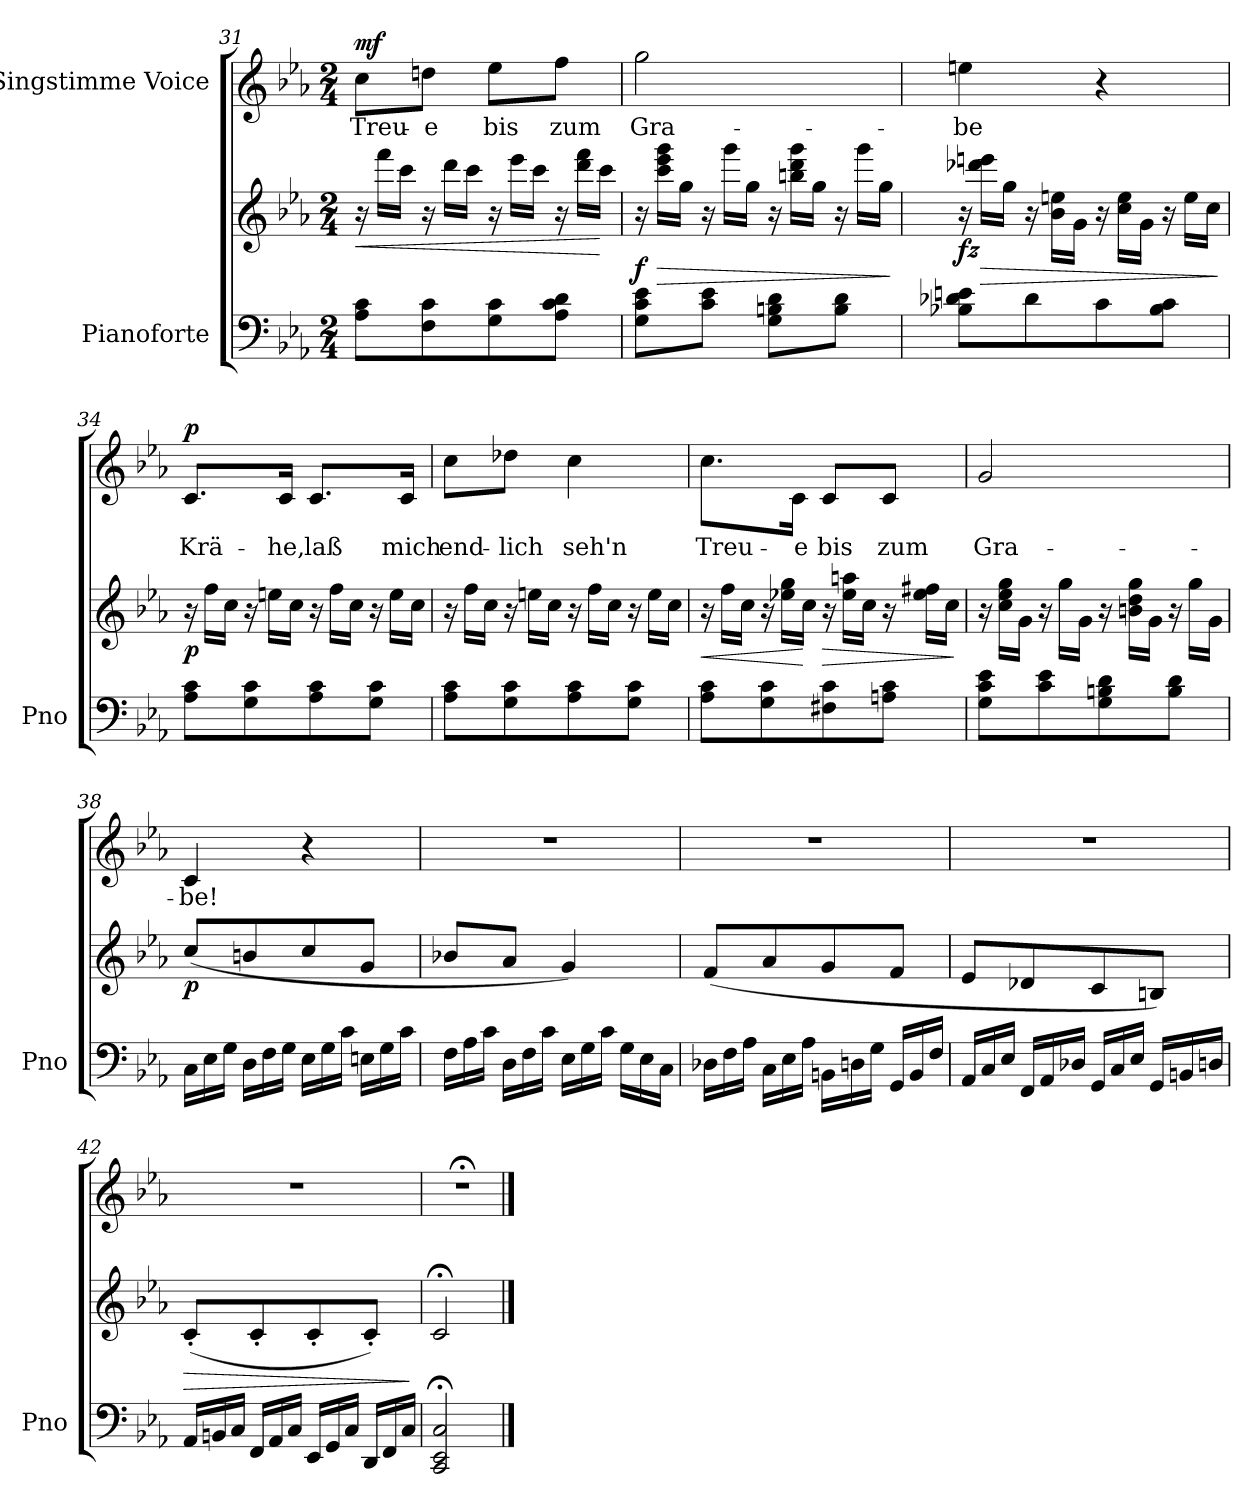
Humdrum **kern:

**kern	**kern	**dynam	**kern	**text	**dynam
*part2	*part2	*part2	*part1	*part1	*part1
*staff3	*staff2	*staff2/3	*staff1	*staff1	*staff1
*I"Pianoforte	*	*	*I"Singstimme Voice	*	*
*I'Pno	*	*	*	*	*
!!LO:LB:g=z
*clefF4	*clefG2	*	*clefG2	*	*
*k[b-e-a-]	*k[b-e-a-]	*	*k[b-e-a-]	*	*
*M2/4	*M2/4	*	*M2/4	*	*
*	*Xtuplet	*	*	*	*
=31	=31	=31	=31	=31	=31
!	!	!LO:HP:b	!	!LO:LY:b	!LO:DY:a
8A-\ 8c\L	24r	<	8cc\L	Treu-	mf
.	24fff\LL	.	.	.	.
.	24ccc\JJ	.	.	.	.
!	!	!	!	!LO:LY:b	!
8F\ 8c\	24r	.	8ddn\J	-e	.
.	24ddd\LL	.	.	.	.
.	24ccc\JJ	.	.	.	.
!	!	!	!	!LO:LY:b	!
8G\ 8c\	24r	.	8ee-\L	bis	.
.	24eee-\LL	.	.	.	.
.	24ccc\JJ	.	.	.	.
!	!	!	!	!LO:LY:b	!
8A-\ 8c\ 8d\J	24r	.	8ff\J	zum	.
.	24ddd\ 24fff\LL	.	.	.	.
.	24ccc\JJ	[	.	.	.
=32	=32	=32	=32	=32	=32
!	!	!LO:DY:a=2	!	!LO:LY:b	!
8G\ 8c\ 8e-\L	24r	f	2gg\	Gra-	.
!	!	!LO:HP:b	!	!	!
.	24ccc\ 24eee-\ 24ggg\LL	>	.	.	.
.	24gg\JJ	.	.	.	.
8c\ 8e-\J	24r	.	.	.	.
.	24ggg\LL	.	.	.	.
.	24gg\JJ	.	.	.	.
8G\ 8Bn\ 8d\L	24r	.	.	.	.
.	24bbn\ 24ddd\ 24ggg\LL	.	.	.	.
.	24gg\JJ	.	.	.	.
8B\ 8d\J	24r	.	.	.	.
.	24ggg\LL	.	.	.	.
.	24gg\JJ	.	.	.	.
.	.	]	.	.	.
=33	=33	=33	=33	=33	=33
!	!	!LO:DY:b	!	!LO:LY:b	!
8B-X\ 8d-X\ 8en\L	24r	fz	4een\	-be	.
!	!	!LO:HP:b	!	!	!
.	24ddd-X\ 24eeen\LL	>	.	.	.
.	24gg\JJ	.	.	.	.
8d-\	24r	.	.	.	.
.	24b-\ 24een\LL	.	.	.	.
.	24g\JJ	.	.	.	.
8c\	24r	.	4r	.	.
.	24cc\ 24ee\LL	.	.	.	.
.	24g\JJ	.	.	.	.
8B-\ 8c\J	24r	.	.	.	.
.	24ee\LL	.	.	.	.
.	24cc\JJ	.	.	.	.
.	.	]	.	.	.
!!LO:PB:g=z
=34	=34	=34	=34	=34	=34
!	!	!LO:DY:b	!	!LO:LY:b	!LO:DY:a
8A-\ 8c\L	24r	p	8.c/L	Krä-	p
.	24ff\LL	.	.	.	.
.	24cc\JJ	.	.	.	.
8G\ 8c\	24r	.	.	.	.
.	24een\LL	.	.	.	.
!	!	!	!	!LO:LY:b	!
.	.	.	16c/Jk	-he,	.
.	24cc\JJ	.	.	.	.
!	!	!	!	!LO:LY:b	!
8A-\ 8c\	24r	.	8.c/L	laß	.
.	24ff\LL	.	.	.	.
.	24cc\JJ	.	.	.	.
8G\ 8c\J	24r	.	.	.	.
.	24ee\LL	.	.	.	.
!	!	!	!	!LO:LY:b	!
.	.	.	16c/Jk	mich	.
.	24cc\JJ	.	.	.	.
=35	=35	=35	=35	=35	=35
!	!	!	!	!LO:LY:b	!
8A-\ 8c\L	24r	.	8cc\L	end-	.
.	24ff\LL	.	.	.	.
.	24cc\JJ	.	.	.	.
!	!	!	!	!LO:LY:b	!
8G\ 8c\	24r	.	8dd-X\J	-lich	.
.	24een\LL	.	.	.	.
.	24cc\JJ	.	.	.	.
!	!	!	!	!LO:LY:b	!
8A-\ 8c\	24r	.	4cc\	seh'n	.
.	24ff\LL	.	.	.	.
.	24cc\JJ	.	.	.	.
8G\ 8c\J	24r	.	.	.	.
.	24ee\LL	.	.	.	.
.	24cc\JJ	.	.	.	.
=36	=36	=36	=36	=36	=36
!	!	!LO:HP:b	!	!LO:LY:b	!
8A-\ 8c\L	24r	<	8.cc\L	Treu-	.
.	24ff\LL	.	.	.	.
.	24cc\JJ	.	.	.	.
8G\ 8c\	24r	.	.	.	.
.	24ee-X\ 24gg\LL	.	.	.	.
!	!	!	!	!LO:LY:b	!
.	.	.	16c\Jk	-e	.
.	24cc\JJ	[	.	.	.
!	!	!LO:HP:b	!	!LO:LY:b	!
8F#X\ 8c\	24r	>	8c/L	bis	.
.	24ee-\ 24aan\LL	.	.	.	.
.	24cc\JJ	.	.	.	.
!	!	!	!	!LO:LY:b	!
8An\ 8c\J	24r	.	8c/J	zum	.
.	24ee-\ 24ff#X\LL	.	.	.	.
.	24cc\JJ	.	.	.	.
.	.	]	.	.	.
!!LO:LB:g=z
=37	=37	=37	=37	=37	=37
!	!	!	!	!LO:LY:b	!
8G\ 8c\ 8e-\L	24r	.	2g/	Gra-	.
.	24cc\ 24ee-\ 24gg\LL	.	.	.	.
.	24g\JJ	.	.	.	.
8c\ 8e-\	24r	.	.	.	.
.	24gg\LL	.	.	.	.
.	24g\JJ	.	.	.	.
8G\ 8Bn\ 8d\	24r	.	.	.	.
.	24bn\ 24dd\ 24gg\LL	.	.	.	.
.	24g\JJ	.	.	.	.
8B\ 8d\J	24r	.	.	.	.
.	24gg\LL	.	.	.	.
.	24g\JJ	.	.	.	.
=38	=38	=38	=38	=38	=38
*Xtuplet	*	*	*	*	*
!	!	!LO:DY:b	!	!LO:LY:b	!
24C\LL	(>8cc/L	p	4c/	-be!	.
24E-\	.	.	.	.	.
24G\JJ	.	.	.	.	.
24D\LL	8bn/	.	.	.	.
24F\	.	.	.	.	.
24G\JJ	.	.	.	.	.
24E-\LL	8cc/	.	4r	.	.
24G\	.	.	.	.	.
24c\JJ	.	.	.	.	.
24En\LL	8g/J	.	.	.	.
24G\	.	.	.	.	.
24c\JJ	.	.	.	.	.
=39	=39	=39	=39	=39	=39
24F\LL	8b-X/L	.	2r	.	.
24A-\	.	.	.	.	.
24c\JJ	.	.	.	.	.
24D\LL	8a-/J	.	.	.	.
24F\	.	.	.	.	.
24c\JJ	.	.	.	.	.
24E-\LL	4g/)	.	.	.	.
24G\	.	.	.	.	.
24c\JJ	.	.	.	.	.
24G\LL	.	.	.	.	.
24E-\	.	.	.	.	.
24C\JJ	.	.	.	.	.
!!LO:LB:g=z
=40	=40	=40	=40	=40	=40
24D-X\LL	(>8f/L	.	2r	.	.
24F\	.	.	.	.	.
24A-\JJ	.	.	.	.	.
24C\LL	8a-/	.	.	.	.
24E-\	.	.	.	.	.
24A-\JJ	.	.	.	.	.
24BBn\LL	8g/	.	.	.	.
24Dn\	.	.	.	.	.
24G\JJ	.	.	.	.	.
24GG/LL	8f/J	.	.	.	.
24BB/	.	.	.	.	.
24F/JJ	.	.	.	.	.
!!LO:LB:g=z
=41	=41	=41	=41	=41	=41
24AA-/LL	8e-/L	.	2r	.	.
24C/	.	.	.	.	.
24E-/JJ	.	.	.	.	.
24FF/LL	8d-X/	.	.	.	.
24AA-/	.	.	.	.	.
24D-X/JJ	.	.	.	.	.
24GG/LL	8c/	.	.	.	.
24C/	.	.	.	.	.
24E-/JJ	.	.	.	.	.
24GG/LL	8Bn/J)	.	.	.	.
24BBn/	.	.	.	.	.
24Dn/JJ	.	.	.	.	.
=42	=42	=42	=42	=42	=42
!	!	!LO:HP:b	!	!	!
24AA-/LL	(<8c'/L	>	2r	.	.
24BBn/	.	.	.	.	.
24C/JJ	.	.	.	.	.
24FF/LL	8c'/	.	.	.	.
24AA-/	.	.	.	.	.
24C/JJ	.	.	.	.	.
24EE-/LL	8c'/	.	.	.	.
24GG/	.	.	.	.	.
24C/JJ	.	.	.	.	.
24DD/LL	8c'/J)	.	.	.	.
24FF/	.	.	.	.	.
24C/JJ	.	.	.	.	.
.	.	]	.	.	.
=43	=43	=43	=43	=43	=43
2CC/;< 2EE-/;< 2C/;<	2c;</	.	2r;<	.	.
==	==	==	==	==	==
*-	*-	*-	*-	*-	*-
